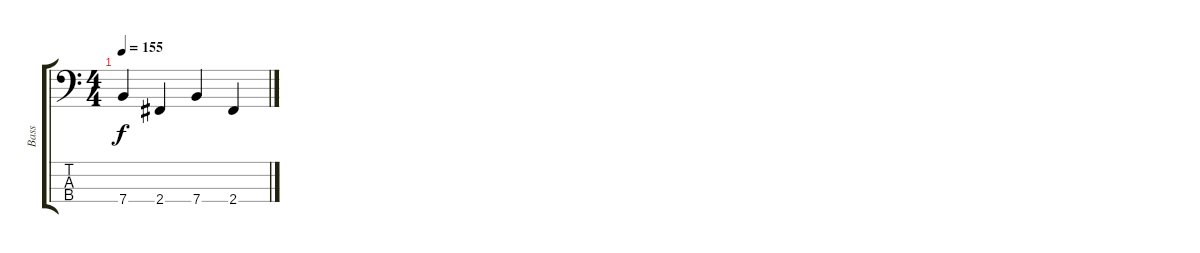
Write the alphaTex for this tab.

\track ("Bass" "Bass") {instrument electricbassfinger}
\staff {score tabs}
\tuning (G2 D2 A1 E1) {hide}
\ts (4 4)
\tempo 155
\clef f4
\ks c
7.4.4{dy f} 2.4.4 7.4.4 2.4.4
